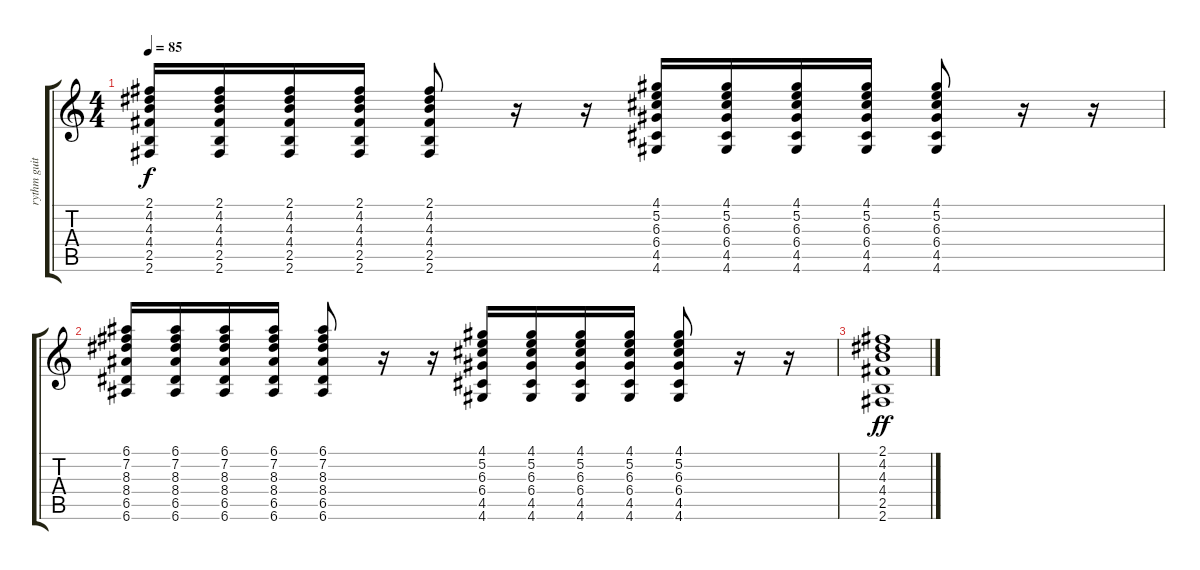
\track ("rythm guitar" "rythm guit") {instrument acousticguitarsteel}
\staff {score tabs}
\tuning (E4 B3 G3 D3 A2 E2) {hide}
\ts (4 4)
\tempo 85
\clef g2
\ks c
(2.1 4.2 4.3 4.4 2.5 2.6).16{dy f volume 5} (2.1 4.2 4.3 4.4 2.5 2.6).16 (2.1 4.2 4.3 4.4 2.5 2.6).16 (2.1 4.2 4.3 4.4 2.5 2.6).16 (2.1 4.2 4.3 4.4 2.5 2.6).8 r.16 r.16 (4.1 5.2 6.3 6.4 4.5 4.6).16 (4.1 5.2 6.3 6.4 4.5 4.6).16 (4.1 5.2 6.3 6.4 4.5 4.6).16 (4.1 5.2 6.3 6.4 4.5 4.6).16 (4.1 5.2 6.3 6.4 4.5 4.6).8 r.16 r.16 |
(6.1 7.2 8.3 8.4 6.5 6.6).16{volume 0} (6.1 7.2 8.3 8.4 6.5 6.6).16 (6.1 7.2 8.3 8.4 6.5 6.6).16 (6.1 7.2 8.3 8.4 6.5 6.6).16 (6.1 7.2 8.3 8.4 6.5 6.6).8 r.16 r.16 (4.1 5.2 6.3 6.4 4.5 4.6).16 (4.1 5.2 6.3 6.4 4.5 4.6).16 (4.1 5.2 6.3 6.4 4.5 4.6).16 (4.1 5.2 6.3 6.4 4.5 4.6).16 (4.1 5.2 6.3 6.4 4.5 4.6).8 r.16 r.16 |
(2.1 4.2 4.3 4.4 2.5 2.6).1{dy ff}
